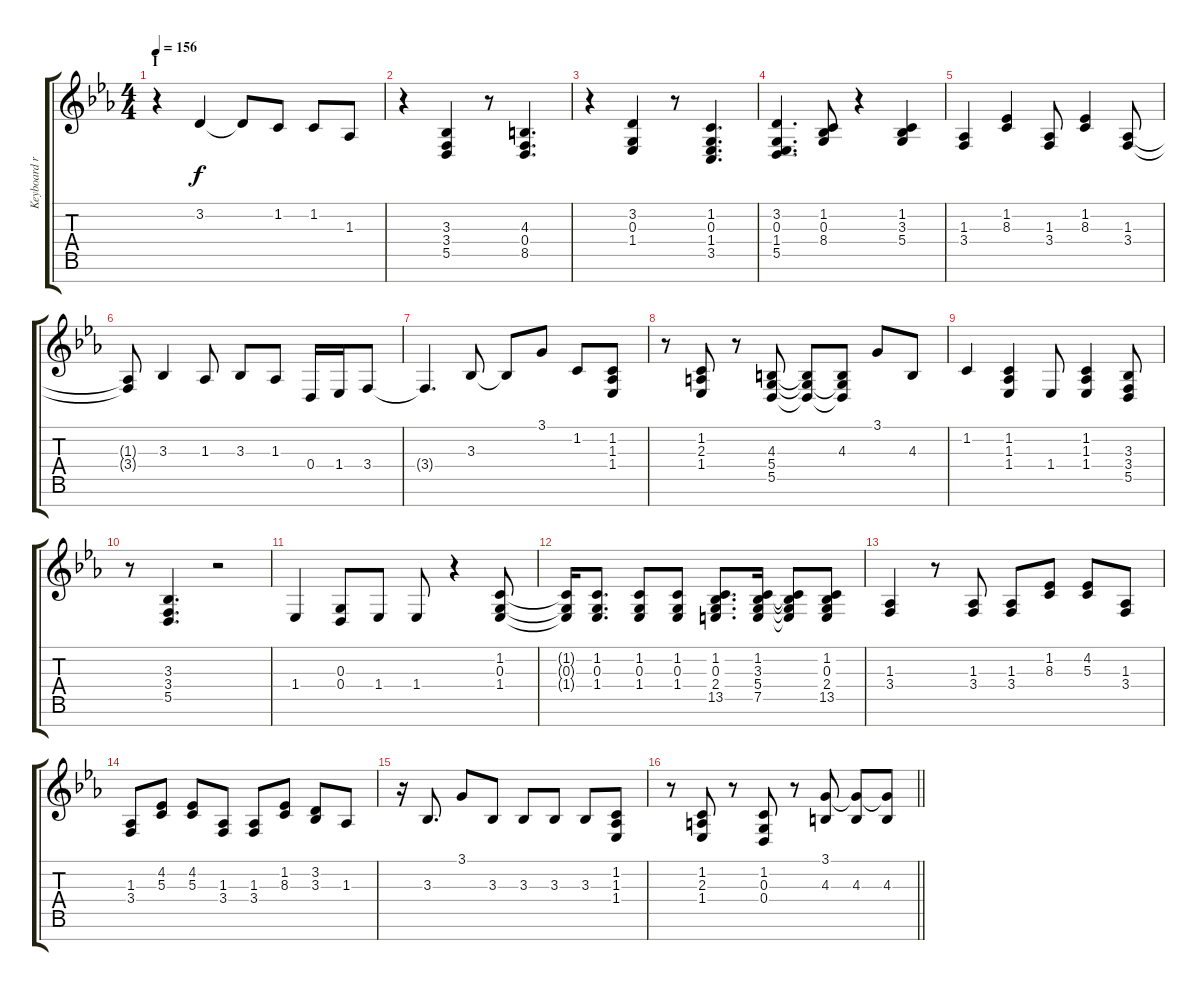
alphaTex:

\track ("Keyboard right hand" "Keyboard r") {instrument brightacousticpiano}
\staff {score tabs}
\tuning (E4 B3 G3 D3 A2 E2 B1) {hide}
\ts (4 4)
\section ("" "I")
\tempo 156
\clef g2
\ks eb
r.4{dy f} 3.2.4 3.2{t}.8 1.2.8 1.2.8 1.3.8 |
r.4 (3.3 3.4 5.5).4 r.8 (4.3 0.4 8.5).4{d} |
r.4 (3.2 0.3 1.4).4 r.8 (1.2 0.3 1.4 3.5).4{d} |
(3.2 0.3 1.4 5.5).4{d} (1.2 0.3 8.4).8 r.4 (1.2 3.3 5.4).4 |
(1.3 3.4).4 (1.2 8.3).4 (1.3 3.4).8 (1.2 8.3).4 (1.3 3.4).8 |
(1.3{t} 3.4{t}).8 3.3.4 1.3.8 3.3.8 1.3.8 0.4.16 1.4.16 3.4.8 |
3.4{t}.4{d} 3.3.8 3.3{t}.8 3.1.8 1.2.8 (1.2 1.3 1.4).8 |
r.8 (1.2 2.3 1.4).8 r.8 (4.3 5.4 5.5).8 (4.3{t} 5.4{t} 5.5{t}).8 (4.3 5.4{t} 5.5{t}).8 3.1.8 4.3.8 |
1.2.4 (1.2 1.3 1.4).4 1.4.8 (1.2 1.3 1.4).4 (3.3 3.4 5.5).8 |
r.8 (3.3 3.4 5.5).4{d} r.2 |
1.4.4 (0.3 0.4).8 1.4.8 1.4.8 r.4 (1.2 0.3 1.4).8 |
(1.2{t} 0.3{t} 1.4{t}).16 (1.2 0.3 1.4).8{d} (1.2 0.3 1.4).8 (1.2 0.3 1.4).8 (1.2 0.3 2.4 13.5).8{d} (1.2 3.3 5.4 7.5).16 (1.2{t} 3.3{t} 5.4{t} 7.5{t}).8 (1.2 0.3 2.4 13.5).8 |
(1.3 3.4).4 r.8 (1.3 3.4).8 (1.3 3.4).8 (1.2 8.3).8 (4.2 5.3).8 (1.3 3.4).8 |
(1.3 3.4).8 (4.2 5.3).8 (4.2 5.3).8 (1.3 3.4).8 (1.3 3.4).8 (1.2 8.3).8 (3.2 3.3).8 1.3.8 |
r.16 3.3.8{d} 3.1.8 3.3.8 3.3.8 3.3.8 3.3.8 (1.2 1.3 1.4).8 |
\barLineRight lightlight
r.8 (1.2 2.3 1.4).8 r.8 (1.2 0.3 0.4).8 r.8 (3.1 4.3).8 (3.1{t} 4.3).8 (3.1{t} 4.3).8
